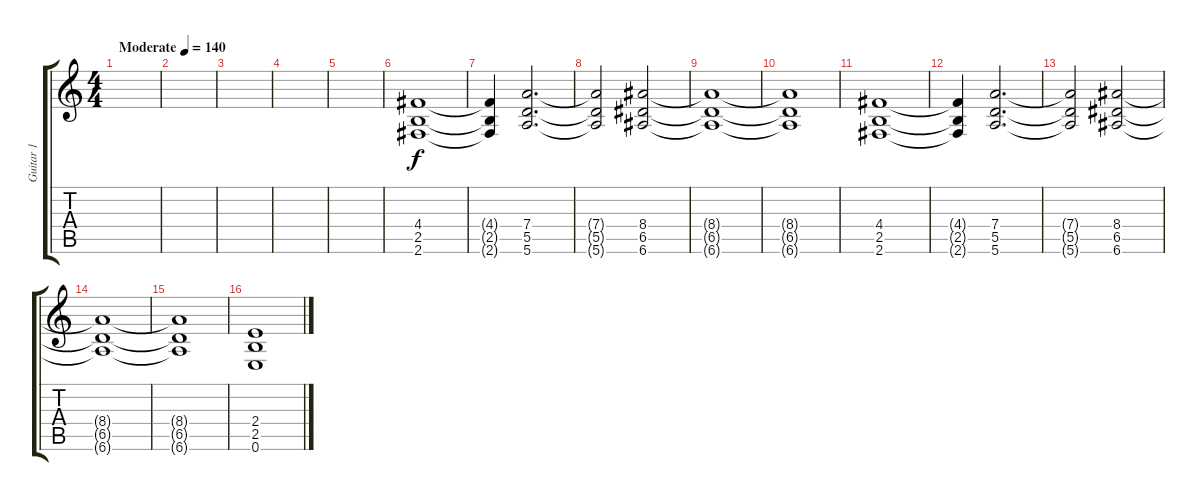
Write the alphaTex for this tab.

\track ("Guitar 1" "Guitar 1") {instrument distortionguitar}
\staff {score tabs}
\tuning (E4 B3 G3 D3 A2 E2) {hide}
\ts (4 4)
\tempo (140 "Moderate")
\clef g2
\ks c
|
|
|
|
|
(4.4 2.5 2.6).1 |
(4.4{t} 2.5{t} 2.6{t}).4 (7.4 5.5 5.6).2{d} |
(7.4{t} 5.5{t} 5.6{t}).2 (8.4 6.5 6.6).2 |
(8.4{t} 6.5{t} 6.6{t}).1 |
(8.4{t} 6.5{t} 6.6{t}).1 |
(4.4 2.5 2.6).1 |
(4.4{t} 2.5{t} 2.6{t}).4 (7.4 5.5 5.6).2{d} |
(7.4{t} 5.5{t} 5.6{t}).2 (8.4 6.5 6.6).2 |
(8.4{t} 6.5{t} 6.6{t}).1 |
(8.4{t} 6.5{t} 6.6{t}).1 |
(2.4 2.5 0.6).1
